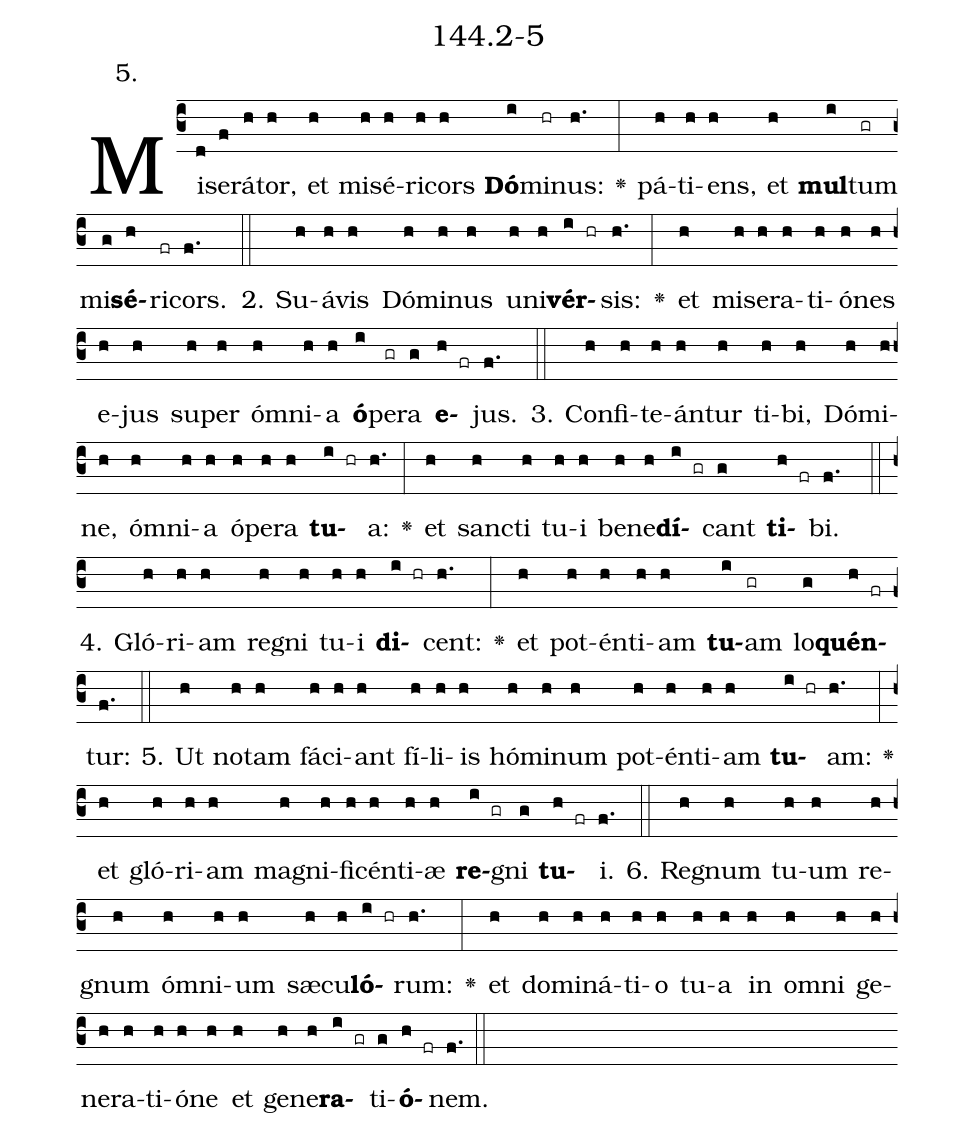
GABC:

name: 144.2-5;
annotation: 5.;
%%
(c3)Mi(d)se(f)rá(h)tor,(h) et(h) mi(h)sé(h)ri(h)cors(h) <b>Dó</b>(i)mi(hr)nus:(h.) <v>\greheightstar</v>(:) pá(h)ti(h)ens,(h) et(h) <b>mul</b>(i)tum(gr) mi(g)<b>sé</b>(h)ri(fr)cors.(f.) (::)
2. Su(h)á(h)vis(h) Dó(h)mi(h)nus(h) u(h)ni(h)<b>vér</b>(i hr)sis:(h.) <v>\greheightstar</v>(:) et(h) mi(h)se(h)ra(h)ti(h)ó(h)nes(h) e(h)jus(h) su(h)per(h) óm(h)ni(h)a(h) <b>ó</b>(i)pe(gr)ra(g) <b>e</b>(h fr)jus.(f.) (::)
3. Con(h)fi(h)te(h)án(h)tur(h) ti(h)bi,(h) Dó(h)mi(h)ne,(h) óm(h)ni(h)a(h) ó(h)pe(h)ra(h) <b>tu</b>(i hr)a:(h.) <v>\greheightstar</v>(:) et(h) sanc(h)ti(h) tu(h)i(h) be(h)ne(h)<b>dí</b>(i gr)cant(g) <b>ti</b>(h fr)bi.(f.) (::)
4. Gló(h)ri(h)am(h) re(h)gni(h) tu(h)i(h) <b>di</b>(i hr)cent:(h.) <v>\greheightstar</v>(:) et(h) pot(h)én(h)ti(h)am(h) <b>tu</b>(i)am(gr) lo(g)<b>quén</b>(h fr)tur:(f.) (::)
5. Ut(h) no(h)tam(h) fá(h)ci(h)ant(h) fí(h)li(h)is(h) hó(h)mi(h)num(h) pot(h)én(h)ti(h)am(h) <b>tu</b>(i hr)am:(h.) <v>\greheightstar</v>(:) et(h) gló(h)ri(h)am(h) ma(h)gni(h)fi(h)cén(h)ti(h)æ(h) <b>re</b>(i gr)gni(g) <b>tu</b>(h fr)i.(f.) (::)
6. Re(h)gnum(h) tu(h)um(h) re(h)gnum(h) óm(h)ni(h)um(h) sæ(h)cu(h)<b>ló</b>(i hr)rum:(h.) <v>\greheightstar</v>(:) et(h) do(h)mi(h)ná(h)ti(h)o(h) tu(h)a(h) in(h) om(h)ni(h) ge(h)ne(h)ra(h)ti(h)ó(h)ne(h) et(h) ge(h)ne(h)<b>ra</b>(i gr)ti(g)<b>ó</b>(h fr)nem.(f.) (::)
